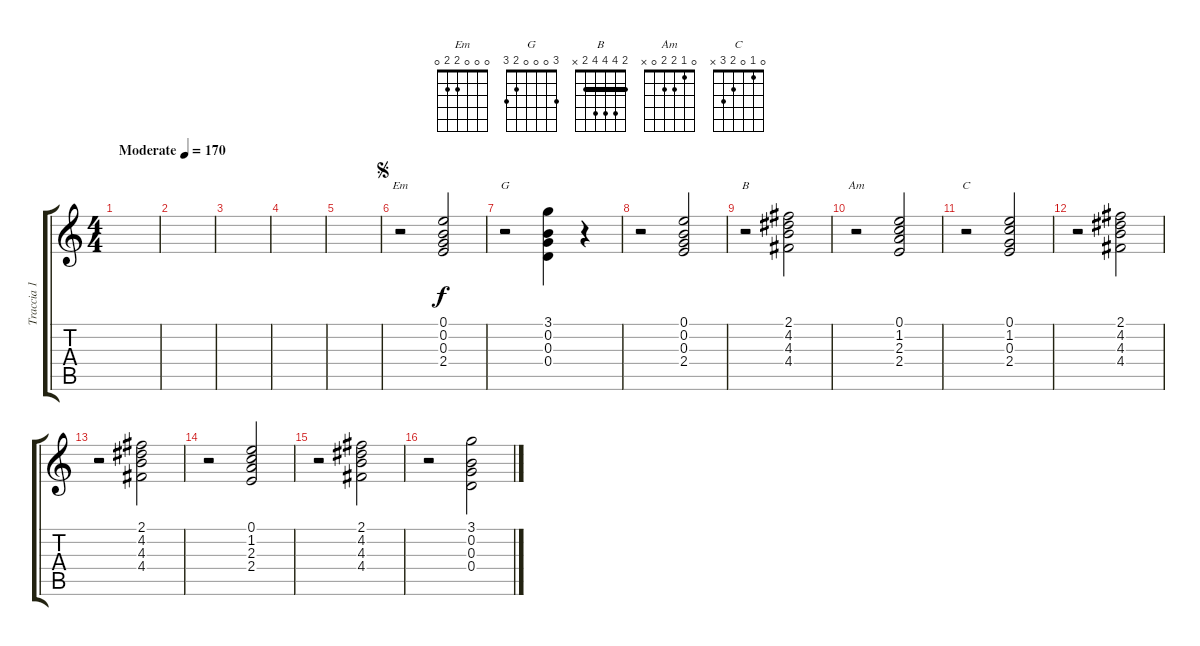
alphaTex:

\track ("Traccia 1" "Traccia 1") {instrument acousticguitarsteel}
\staff {score tabs}
\tuning (E4 B3 G3 D3 A2 E2) {hide}
\chord ("Em" 0 0 0 2 2 0)
\chord ("G" 3 0 0 0 2 3)
\chord ("B" 2 4 4 4 2 x) {barre 2}
\chord ("Am" 0 1 2 2 0 x)
\chord ("C" 0 1 0 2 3 x)
\ts (4 4)
\tempo (170 "Moderate")
\clef g2
\ks c
|
|
|
|
|
\jump segno
r.2{ch "Em"} (0.1 0.2 0.3 2.4).2 |
r.2{ch "G"} (3.1 0.2 0.3 0.4).4 r.4 |
r.2 (0.1 0.2 0.3 2.4).2 |
r.2{ch "B"} (2.1 4.2 4.3 4.4).2 |
r.2{ch "Am"} (0.1 1.2 2.3 2.4).2 |
r.2{ch "C"} (0.1 1.2 0.3 2.4).2 |
r.2 (2.1 4.2 4.3 4.4).2 |
r.2 (2.1 4.2 4.3 4.4).2 |
r.2 (0.1 1.2 2.3 2.4).2 |
r.2 (2.1 4.2 4.3 4.4).2 |
r.2 (3.1 0.2 0.3 0.4).2
